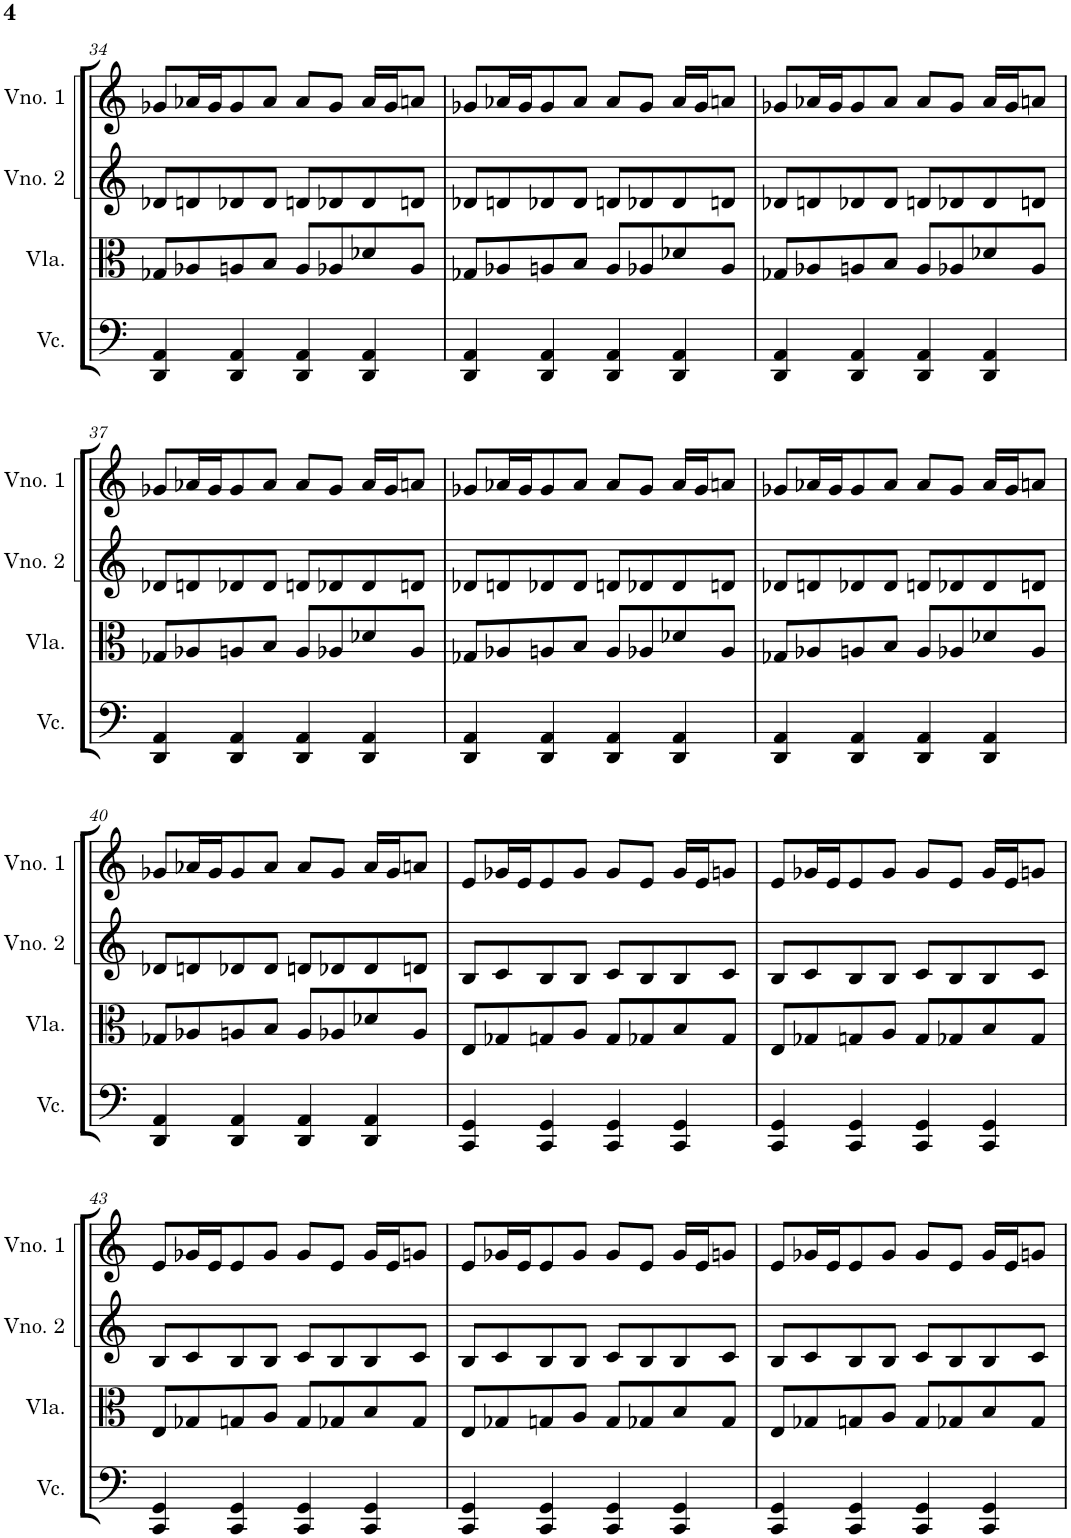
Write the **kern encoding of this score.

**kern	**kern	**kern	**kern
*part4	*part3	*part2	*part1
*staff4	*staff3	*staff2	*staff1
*I"Violoncelo	*I"Viola	*I"Violino 2	*I"Violino 1
*I'Vc.	*I'Vla.	*I'Vno. 2	*I'Vno. 1
!!LO:PB:g=z
*clefF4	*clefC3	*clefG2	*clefG2
*k[]	*k[]	*k[]	*k[]
*M2/2	*M2/2	*M2/2	*M2/2
*met(c|)	*met(c|)	*met(c|)	*met(c|)
=34	=34	=34	=34
4DD/ 4AA/	8G-X/L	8d-X/L	8g-X/L
.	8A-X/	8dn/	16a-X/L
.	.	.	16g-/J
4DD/ 4AA/	8An/	8d-X/	8g-/
.	8B/J	8d-/J	8a-/J
4DD/ 4AA/	8A/L	8dn/L	8a-/L
.	8A-X/	8d-X/	8g-/J
4DD/ 4AA/	8d-X/	8d-/	16a-/LL
.	.	.	16g-/J
.	8A-/J	8dn/J	8an/J
=35	=35	=35	=35
4DD/ 4AA/	8G-X/L	8d-X/L	8g-X/L
.	8A-X/	8dn/	16a-X/L
.	.	.	16g-/J
4DD/ 4AA/	8An/	8d-X/	8g-/
.	8B/J	8d-/J	8a-/J
4DD/ 4AA/	8A/L	8dn/L	8a-/L
.	8A-X/	8d-X/	8g-/J
4DD/ 4AA/	8d-X/	8d-/	16a-/LL
.	.	.	16g-/J
.	8A-/J	8dn/J	8an/J
=36	=36	=36	=36
4DD/ 4AA/	8G-X/L	8d-X/L	8g-X/L
.	8A-X/	8dn/	16a-X/L
.	.	.	16g-/J
4DD/ 4AA/	8An/	8d-X/	8g-/
.	8B/J	8d-/J	8a-/J
4DD/ 4AA/	8A/L	8dn/L	8a-/L
.	8A-X/	8d-X/	8g-/J
4DD/ 4AA/	8d-X/	8d-/	16a-/LL
.	.	.	16g-/J
.	8A-/J	8dn/J	8an/J
!!LO:LB:g=z
=37	=37	=37	=37
4DD/ 4AA/	8G-X/L	8d-X/L	8g-X/L
.	8A-X/	8dn/	16a-X/L
.	.	.	16g-/J
4DD/ 4AA/	8An/	8d-X/	8g-/
.	8B/J	8d-/J	8a-/J
4DD/ 4AA/	8A/L	8dn/L	8a-/L
.	8A-X/	8d-X/	8g-/J
4DD/ 4AA/	8d-X/	8d-/	16a-/LL
.	.	.	16g-/J
.	8A-/J	8dn/J	8an/J
=38	=38	=38	=38
4DD/ 4AA/	8G-X/L	8d-X/L	8g-X/L
.	8A-X/	8dn/	16a-X/L
.	.	.	16g-/J
4DD/ 4AA/	8An/	8d-X/	8g-/
.	8B/J	8d-/J	8a-/J
4DD/ 4AA/	8A/L	8dn/L	8a-/L
.	8A-X/	8d-X/	8g-/J
4DD/ 4AA/	8d-X/	8d-/	16a-/LL
.	.	.	16g-/J
.	8A-/J	8dn/J	8an/J
=39	=39	=39	=39
4DD/ 4AA/	8G-X/L	8d-X/L	8g-X/L
.	8A-X/	8dn/	16a-X/L
.	.	.	16g-/J
4DD/ 4AA/	8An/	8d-X/	8g-/
.	8B/J	8d-/J	8a-/J
4DD/ 4AA/	8A/L	8dn/L	8a-/L
.	8A-X/	8d-X/	8g-/J
4DD/ 4AA/	8d-X/	8d-/	16a-/LL
.	.	.	16g-/J
.	8A-/J	8dn/J	8an/J
!!LO:LB:g=z
=40	=40	=40	=40
4DD/ 4AA/	8G-X/L	8d-X/L	8g-X/L
.	8A-X/	8dn/	16a-X/L
.	.	.	16g-/J
4DD/ 4AA/	8An/	8d-X/	8g-/
.	8B/J	8d-/J	8a-/J
4DD/ 4AA/	8A/L	8dn/L	8a-/L
.	8A-X/	8d-X/	8g-/J
4DD/ 4AA/	8d-X/	8d-/	16a-/LL
.	.	.	16g-/J
.	8A-/J	8dn/J	8an/J
=41	=41	=41	=41
4CC/ 4GG/	8E/L	8B/L	8e/L
.	8G-X/	8c/	16g-X/L
.	.	.	16e/J
4CC/ 4GG/	8Gn/	8B/	8e/
.	8A/J	8B/J	8g-/J
4CC/ 4GG/	8G/L	8c/L	8g-/L
.	8G-X/	8B/	8e/J
4CC/ 4GG/	8B/	8B/	16g-/LL
.	.	.	16e/J
.	8G-/J	8c/J	8gn/J
=42	=42	=42	=42
4CC/ 4GG/	8E/L	8B/L	8e/L
.	8G-X/	8c/	16g-X/L
.	.	.	16e/J
4CC/ 4GG/	8Gn/	8B/	8e/
.	8A/J	8B/J	8g-/J
4CC/ 4GG/	8G/L	8c/L	8g-/L
.	8G-X/	8B/	8e/J
4CC/ 4GG/	8B/	8B/	16g-/LL
.	.	.	16e/J
.	8G-/J	8c/J	8gn/J
!!LO:LB:g=z
=43	=43	=43	=43
4CC/ 4GG/	8E/L	8B/L	8e/L
.	8G-X/	8c/	16g-X/L
.	.	.	16e/J
4CC/ 4GG/	8Gn/	8B/	8e/
.	8A/J	8B/J	8g-/J
4CC/ 4GG/	8G/L	8c/L	8g-/L
.	8G-X/	8B/	8e/J
4CC/ 4GG/	8B/	8B/	16g-/LL
.	.	.	16e/J
.	8G-/J	8c/J	8gn/J
=44	=44	=44	=44
4CC/ 4GG/	8E/L	8B/L	8e/L
.	8G-X/	8c/	16g-X/L
.	.	.	16e/J
4CC/ 4GG/	8Gn/	8B/	8e/
.	8A/J	8B/J	8g-/J
4CC/ 4GG/	8G/L	8c/L	8g-/L
.	8G-X/	8B/	8e/J
4CC/ 4GG/	8B/	8B/	16g-/LL
.	.	.	16e/J
.	8G-/J	8c/J	8gn/J
=45	=45	=45	=45
4CC/ 4GG/	8E/L	8B/L	8e/L
.	8G-X/	8c/	16g-X/L
.	.	.	16e/J
4CC/ 4GG/	8Gn/	8B/	8e/
.	8A/J	8B/J	8g-/J
4CC/ 4GG/	8G/L	8c/L	8g-/L
.	8G-X/	8B/	8e/J
4CC/ 4GG/	8B/	8B/	16g-/LL
.	.	.	16e/J
.	8G-/J	8c/J	8gn/J
=	=	=	=
*-	*-	*-	*-
